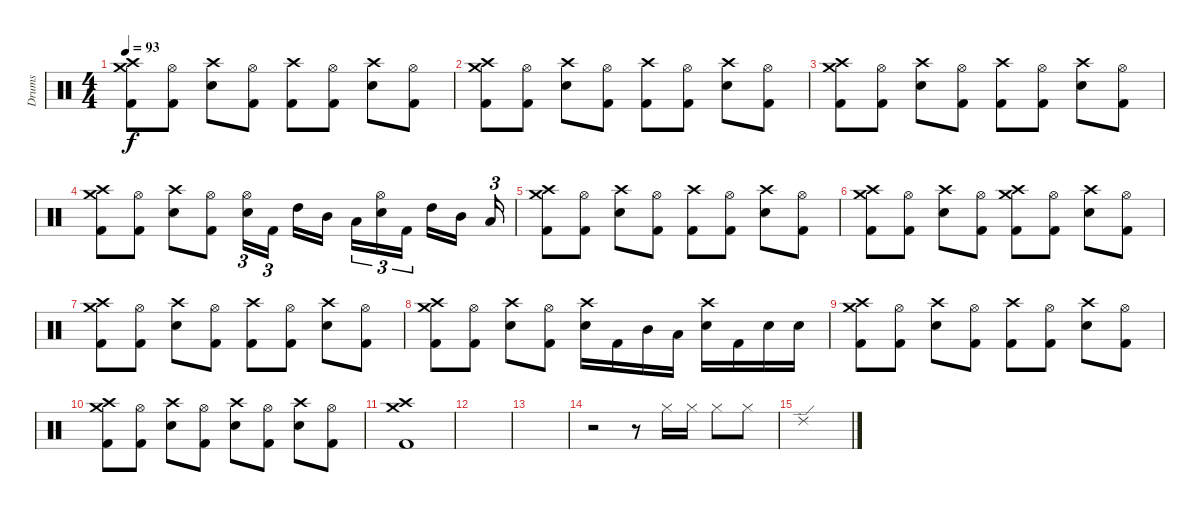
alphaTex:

\track ("Drums" "Drums") {instrument percussion}
\staff {score}
\articulation defaults
\ts (4 4)
\tempo 93
\clef neutral
\ks c
("Crash high (hit)" "Crash medium (hit)" "Kick (hit) 2").8{dy f} ("Hi-Hat (open)" "Kick (hit) 2").8 ("Crash high (hit)" "Electric Snare (hit)").8 ("Hi-Hat (open)" "Kick (hit) 2").8 ("Crash high (hit)" "Kick (hit) 2").8 ("Hi-Hat (open)" "Kick (hit) 2").8 ("Crash high (hit)" "Electric Snare (hit)").8 ("Hi-Hat (open)" "Kick (hit) 2").8 |
("Crash high (hit)" "Crash medium (hit)" "Kick (hit) 2").8 ("Hi-Hat (open)" "Kick (hit) 2").8 ("Crash high (hit)" "Electric Snare (hit)").8 ("Hi-Hat (open)" "Kick (hit) 2").8 ("Crash high (hit)" "Kick (hit) 2").8 ("Hi-Hat (open)" "Kick (hit) 2").8 ("Crash high (hit)" "Electric Snare (hit)").8 ("Hi-Hat (open)" "Kick (hit) 2").8 |
("Crash high (hit)" "Crash medium (hit)" "Kick (hit) 2").8 ("Hi-Hat (open)" "Kick (hit) 2").8 ("Crash high (hit)" "Electric Snare (hit)").8 ("Hi-Hat (open)" "Kick (hit) 2").8 ("Crash high (hit)" "Kick (hit) 2").8 ("Hi-Hat (open)" "Kick (hit) 2").8 ("Crash high (hit)" "Electric Snare (hit)").8 ("Hi-Hat (open)" "Kick (hit) 2").8 |
("Crash high (hit)" "Crash medium (hit)" "Kick (hit) 2").8 ("Hi-Hat (open)" "Kick (hit) 2").8 ("Crash high (hit)" "Electric Snare (hit)").8 ("Hi-Hat (open)" "Kick (hit) 2").8 ("Hi-Hat (open)" "Electric Snare (hit)").16{tu (3 2)} "Kick (hit) 2".16{tu (3 2) beam splitsecondary} "High Tom (hit)".16 "Mid Tom (hit)".16{beam splitsecondary} "Low Tom (hit)".16{tu (3 2)} ("Hi-Hat (open)" "Electric Snare (hit)").16{tu (3 2)} "Kick (hit) 2".16{tu (3 2) beam splitsecondary} "High Tom (hit)".16 "Mid Tom (hit)".16{beam splitsecondary} "Low Tom (hit)".16{tu (3 2)} |
("Crash high (hit)" "Crash medium (hit)" "Kick (hit) 2").8 ("Hi-Hat (open)" "Kick (hit) 2").8 ("Crash high (hit)" "Electric Snare (hit)").8 ("Hi-Hat (open)" "Kick (hit) 2").8 ("Crash high (hit)" "Kick (hit) 2").8 ("Hi-Hat (open)" "Kick (hit) 2").8 ("Crash high (hit)" "Electric Snare (hit)").8 ("Hi-Hat (open)" "Kick (hit) 2").8 |
("Crash high (hit)" "Crash medium (hit)" "Kick (hit) 2").8 ("Hi-Hat (open)" "Kick (hit) 2").8 ("Crash high (hit)" "Electric Snare (hit)").8 ("Hi-Hat (open)" "Kick (hit) 2").8 ("Crash medium (hit)" "Crash high (hit)" "Kick (hit) 2").8 ("Hi-Hat (open)" "Kick (hit) 2").8 ("Crash high (hit)" "Electric Snare (hit)").8 ("Hi-Hat (open)" "Kick (hit) 2").8 |
("Crash high (hit)" "Crash medium (hit)" "Kick (hit) 2").8 ("Hi-Hat (open)" "Kick (hit) 2").8 ("Crash high (hit)" "Electric Snare (hit)").8 ("Hi-Hat (open)" "Kick (hit) 2").8 ("Crash high (hit)" "Kick (hit) 2").8 ("Hi-Hat (open)" "Kick (hit) 2").8 ("Crash high (hit)" "Electric Snare (hit)").8 ("Hi-Hat (open)" "Kick (hit) 2").8 |
("Crash high (hit)" "Crash medium (hit)" "Kick (hit) 2").8 ("Hi-Hat (open)" "Kick (hit) 2").8 ("Crash high (hit)" "Electric Snare (hit)").8 ("Hi-Hat (open)" "Kick (hit) 2").8 ("Crash high (hit)" "Electric Snare (hit)").16 "Kick (hit) 2".16 "Mid Tom (hit)".16 "Low Tom (hit)".16 ("Crash high (hit)" "Electric Snare (hit)").16 "Kick (hit) 2".16 "Electric Snare (hit)".16 "Electric Snare (hit)".16 |
("Crash high (hit)" "Crash medium (hit)" "Kick (hit) 2").8 ("Hi-Hat (open)" "Kick (hit) 2").8 ("Crash high (hit)" "Electric Snare (hit)").8 ("Hi-Hat (open)" "Kick (hit) 2").8 ("Crash high (hit)" "Kick (hit) 2").8 ("Hi-Hat (open)" "Kick (hit) 2").8 ("Crash high (hit)" "Electric Snare (hit)").8 ("Hi-Hat (open)" "Kick (hit) 2").8 |
("Crash high (hit)" "Crash medium (hit)" "Kick (hit) 2").8 ("Hi-Hat (open)" "Kick (hit) 2").8 ("Crash high (hit)" "Electric Snare (hit)").8 ("Hi-Hat (open)" "Kick (hit) 2").8 ("Crash high (hit)" "Electric Snare (hit)").8 ("Hi-Hat (open)" "Kick (hit) 2").8 ("Crash high (hit)" "Electric Snare (hit)").8 ("Hi-Hat (open)" "Kick (hit) 2").8 |
("Crash high (hit)" "Crash medium (hit)" "Kick (hit) 2").1 |
|
|
r.2 r.8 "Hi-Hat (closed)".16 "Hi-Hat (closed)".16 "Hi-Hat (closed)".8 "Hi-Hat (closed)".8 |
"Ride (edge) 2".1
